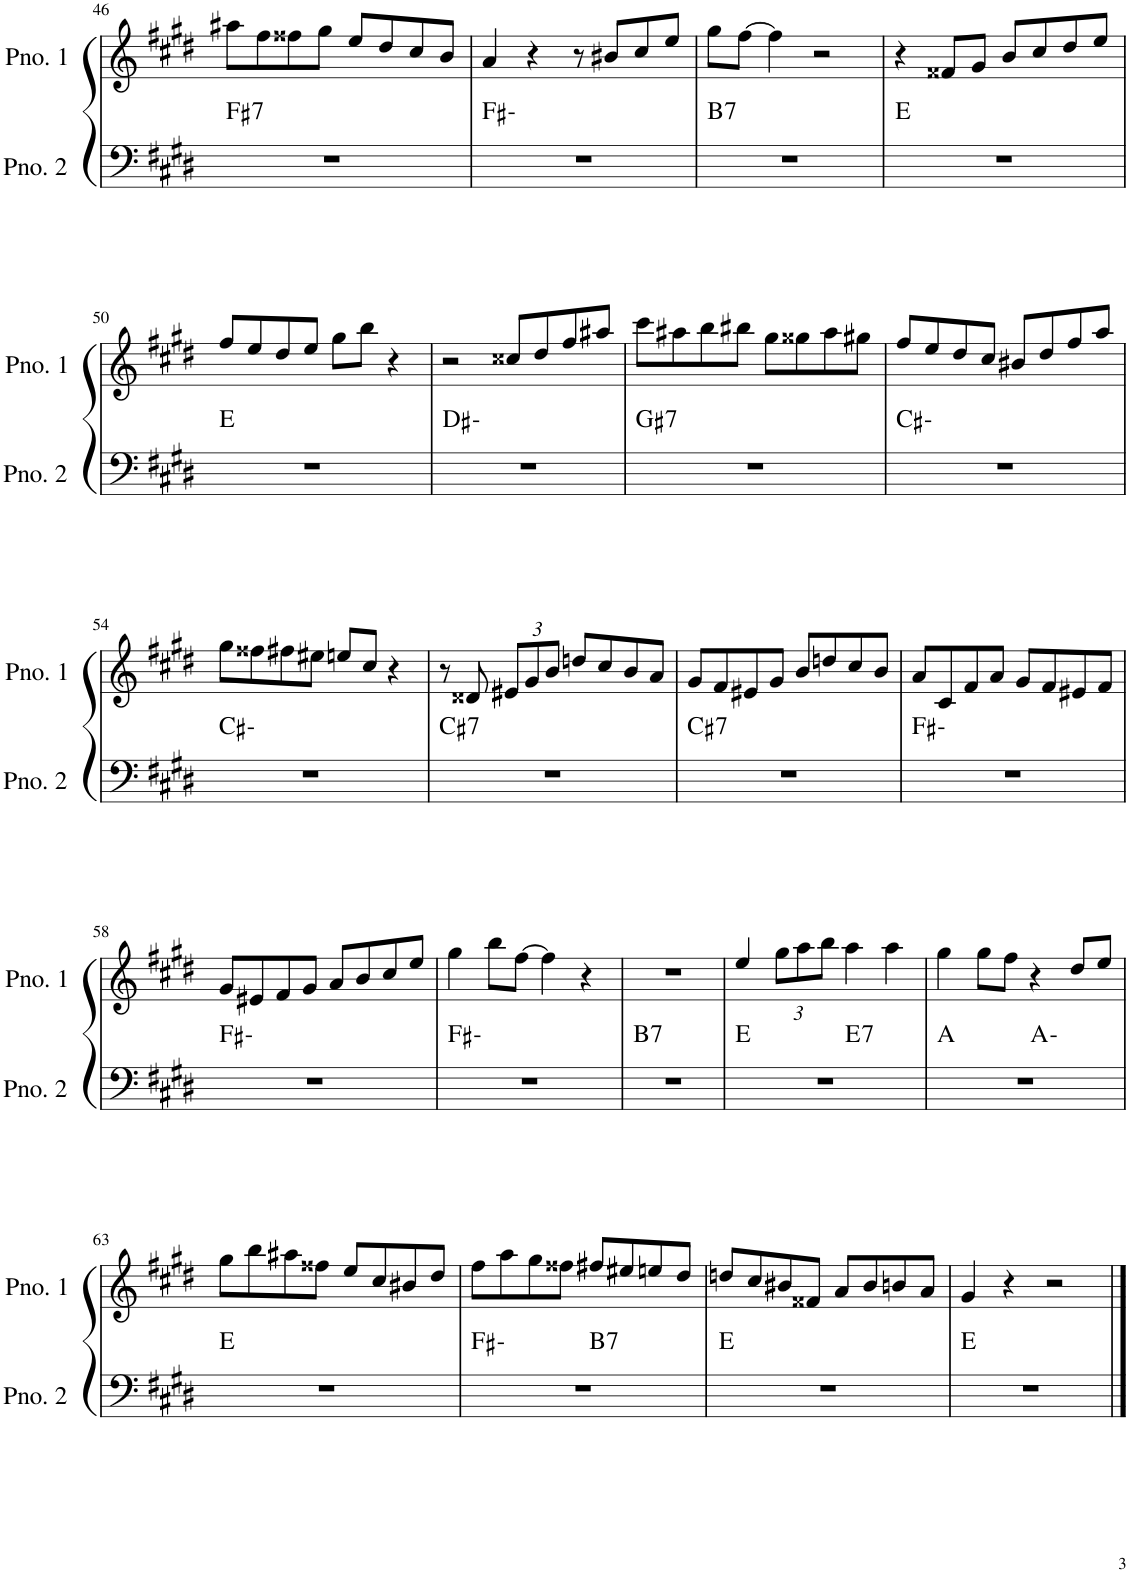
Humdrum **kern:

**kern	**harte	**kern
*part2	*part2	*part1
*staff2	*	*staff1
*I"ピアノ 2	*	*I"ピアノ 1
!!LO:PB:g=z
*clefF4	*	*clefG2
*k[f#c#g#d#]	*	*k[f#c#g#d#]
*M4/4	*	*M4/4
=46	=46	=46
!	!LO:H:kt=7	!
1r	F#:7	8aa#X\L
.	.	8ff#\
.	.	8ff##X\
.	.	8gg#\J
.	.	8ee/L
.	.	8dd#/
.	.	8cc#/
.	.	8b/J
=47	=47	=47
1r	F#:min	4a/
.	.	4r
.	.	8r
.	.	8b#X/L
.	.	8cc#/
.	.	8ee/J
=48	=48	=48
!	!LO:H:kt=7	!
1r	B:7	8gg#\L
.	.	[8ff#\J
.	.	4ff#\]
.	.	2r
=49	=49	=49
1r	E:maj	4r
.	.	8f##X/L
.	.	8g#/J
.	.	8b/L
.	.	8cc#/
.	.	8dd#/
.	.	8ee/J
!!LO:LB:g=z
=50	=50	=50
1r	E:maj	8ff#/L
.	.	8ee/
.	.	8dd#/
.	.	8ee/J
.	.	8gg#\L
.	.	8bb\J
.	.	4r
=51	=51	=51
1r	D#:min	2r
.	.	8cc##X/L
.	.	8dd#/
.	.	8ff#/
.	.	8aa#X/J
=52	=52	=52
!	!LO:H:kt=7	!
1r	G#:7	8ccc#\L
.	.	8aa#X\
.	.	8bb\
.	.	8bb#X\J
.	.	8gg#\L
.	.	8gg##X\
.	.	8aa#\
.	.	8gg#X\J
=53	=53	=53
1r	C#:min	8ff#/L
.	.	8ee/
.	.	8dd#/
.	.	8cc#/J
.	.	8b#X/L
.	.	8dd#/
.	.	8ff#/
.	.	8aa/J
!!LO:LB:g=z
=54	=54	=54
1r	C#:min	8gg#\L
.	.	8ff##X\
.	.	8ff#X\
.	.	8ee#X\J
.	.	8een/L
.	.	8cc#/J
.	.	4r
=55	=55	=55
!	!LO:H:kt=7	!
1r	C#:7	8r
.	.	8d##X/
*	*	*Xbrackettup
.	.	12e#X/L
.	.	12g#/
.	.	12b/J
.	.	8ddn/L
.	.	8cc#/
.	.	8b/
.	.	8a/J
=56	=56	=56
!	!LO:H:kt=7	!
1r	C#:7	8g#/L
.	.	8f#/
.	.	8e#X/
.	.	8g#/J
.	.	8b/L
.	.	8ddn/
.	.	8cc#/
.	.	8b/J
=57	=57	=57
1r	F#:min	8a/L
.	.	8c#/
.	.	8f#/
.	.	8a/J
.	.	8g#/L
.	.	8f#/
.	.	8e#X/
.	.	8f#/J
!!LO:LB:g=z
=58	=58	=58
1r	F#:min	8g#/L
.	.	8e#X/
.	.	8f#/
.	.	8g#/J
.	.	8a/L
.	.	8b/
.	.	8cc#/
.	.	8ee/J
=59	=59	=59
1r	F#:min	4gg#\
.	.	8bb\L
.	.	[8ff#\J
.	.	4ff#\]
.	.	4r
=60	=60	=60
!	!LO:H:kt=7	!
1r	B:7	1r
=61	=61	=61
*^	*	*
1r	2ryy	E:maj	4ee/
.	.	.	12gg#\L
.	.	.	12aa\
.	.	.	12bb\J
!	!	!LO:H:kt=7	!
.	2ryy	E:7	4aa\
.	.	.	4aa\
=62	=62	=62	=62
1r	2ryy	A:maj	4gg#\
.	.	.	8gg#\L
.	.	.	8ff#\J
.	2ryy	A:min	4r
.	.	.	8dd#/L
.	.	.	8ee/J
*v	*v	*	*
!!LO:LB:g=z
=63	=63	=63
1r	E:maj	8gg#\L
.	.	8bb\
.	.	8aa#X\
.	.	8ff##X\J
.	.	8ee/L
.	.	8cc#/
.	.	8b#X/
.	.	8dd#/J
=64	=64	=64
*^	*	*
1r	2ryy	F#:min	8ff#\L
.	.	.	8aa\
.	.	.	8gg#\
.	.	.	8ff##X\J
!	!	!LO:H:kt=7	!
.	2ryy	B:7	8ff#X/L
.	.	.	8ee#X/
.	.	.	8een/
.	.	.	8dd#/J
*v	*v	*	*
=65	=65	=65
1r	E:maj	8ddn/L
.	.	8cc#/
.	.	8b#X/
.	.	8f##X/J
.	.	8a/L
.	.	8b#/
.	.	8bn/
.	.	8a/J
=66	=66	=66
1r	E:maj	4g#/
.	.	4r
.	.	2r
==	==	==
*-	*-	*-
